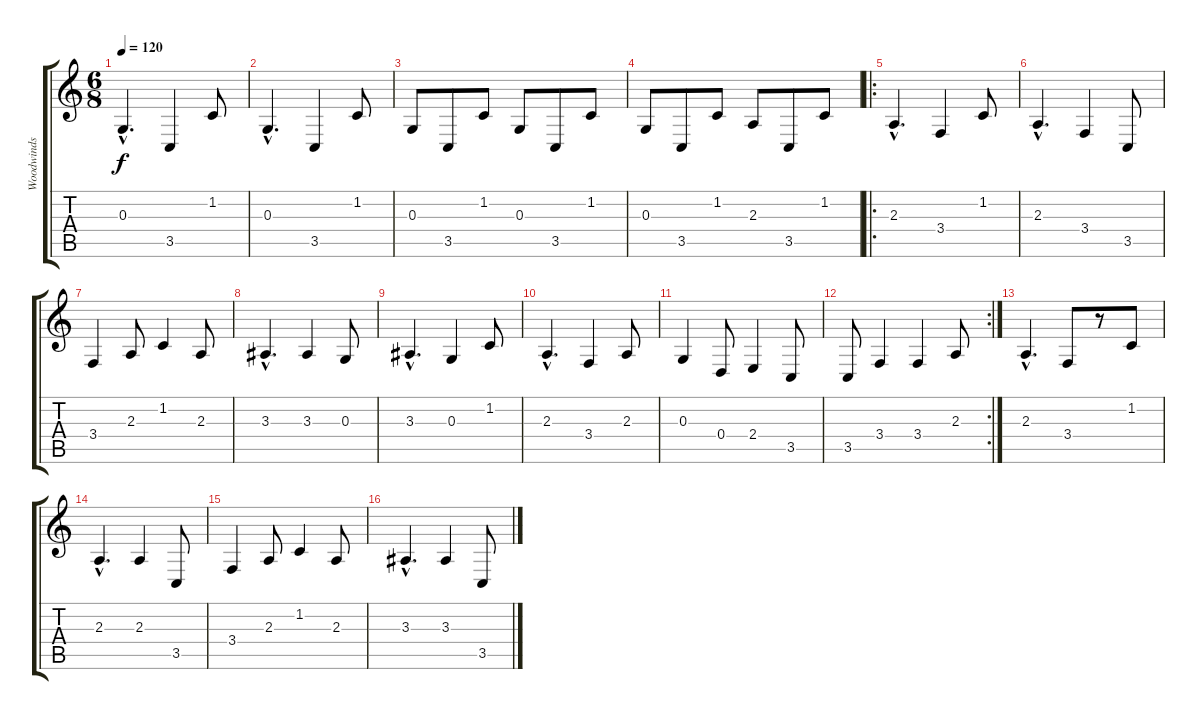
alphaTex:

\track ("Woodwinds 1" "Woodwinds ") {instrument oboe}
\staff {score tabs}
\tuning (E4 B3 G3 D3 A2 E2) {hide}
\ts (6 8)
\tempo 120
\clef g2
\ks c
0.3{hac}.4{d dy f instrument oboe} 3.5.4 1.2.8 |
0.3{hac}.4{d} 3.5.4 1.2.8 |
0.3.8 3.5.8 1.2.8 0.3.8 3.5.8 1.2.8 |
0.3.8 3.5.8 1.2.8 2.3.8 3.5.8 1.2.8 |
\ro
2.3{hac}.4{d} 3.4.4 1.2.8 |
2.3{hac}.4{d} 3.4.4 3.5.8 |
3.4.4 2.3.8 1.2.4 2.3.8 |
3.3{hac}.4{d} 3.3.4 0.3.8 |
3.3{hac}.4{d} 0.3.4 1.2.8 |
2.3{hac}.4{d} 3.4.4 2.3.8 |
0.3.4 0.4.8 2.4.4 3.5.8 |
\rc 2
3.5.8 3.4.4 3.4.4 2.3.8 |
2.3{hac}.4{d} 3.4.8 r.8 1.2.8 |
2.3{hac}.4{d} 2.3.4 3.5.8 |
3.4.4 2.3.8 1.2.4 2.3.8 |
3.3{hac}.4{d} 3.3.4 3.5.8
